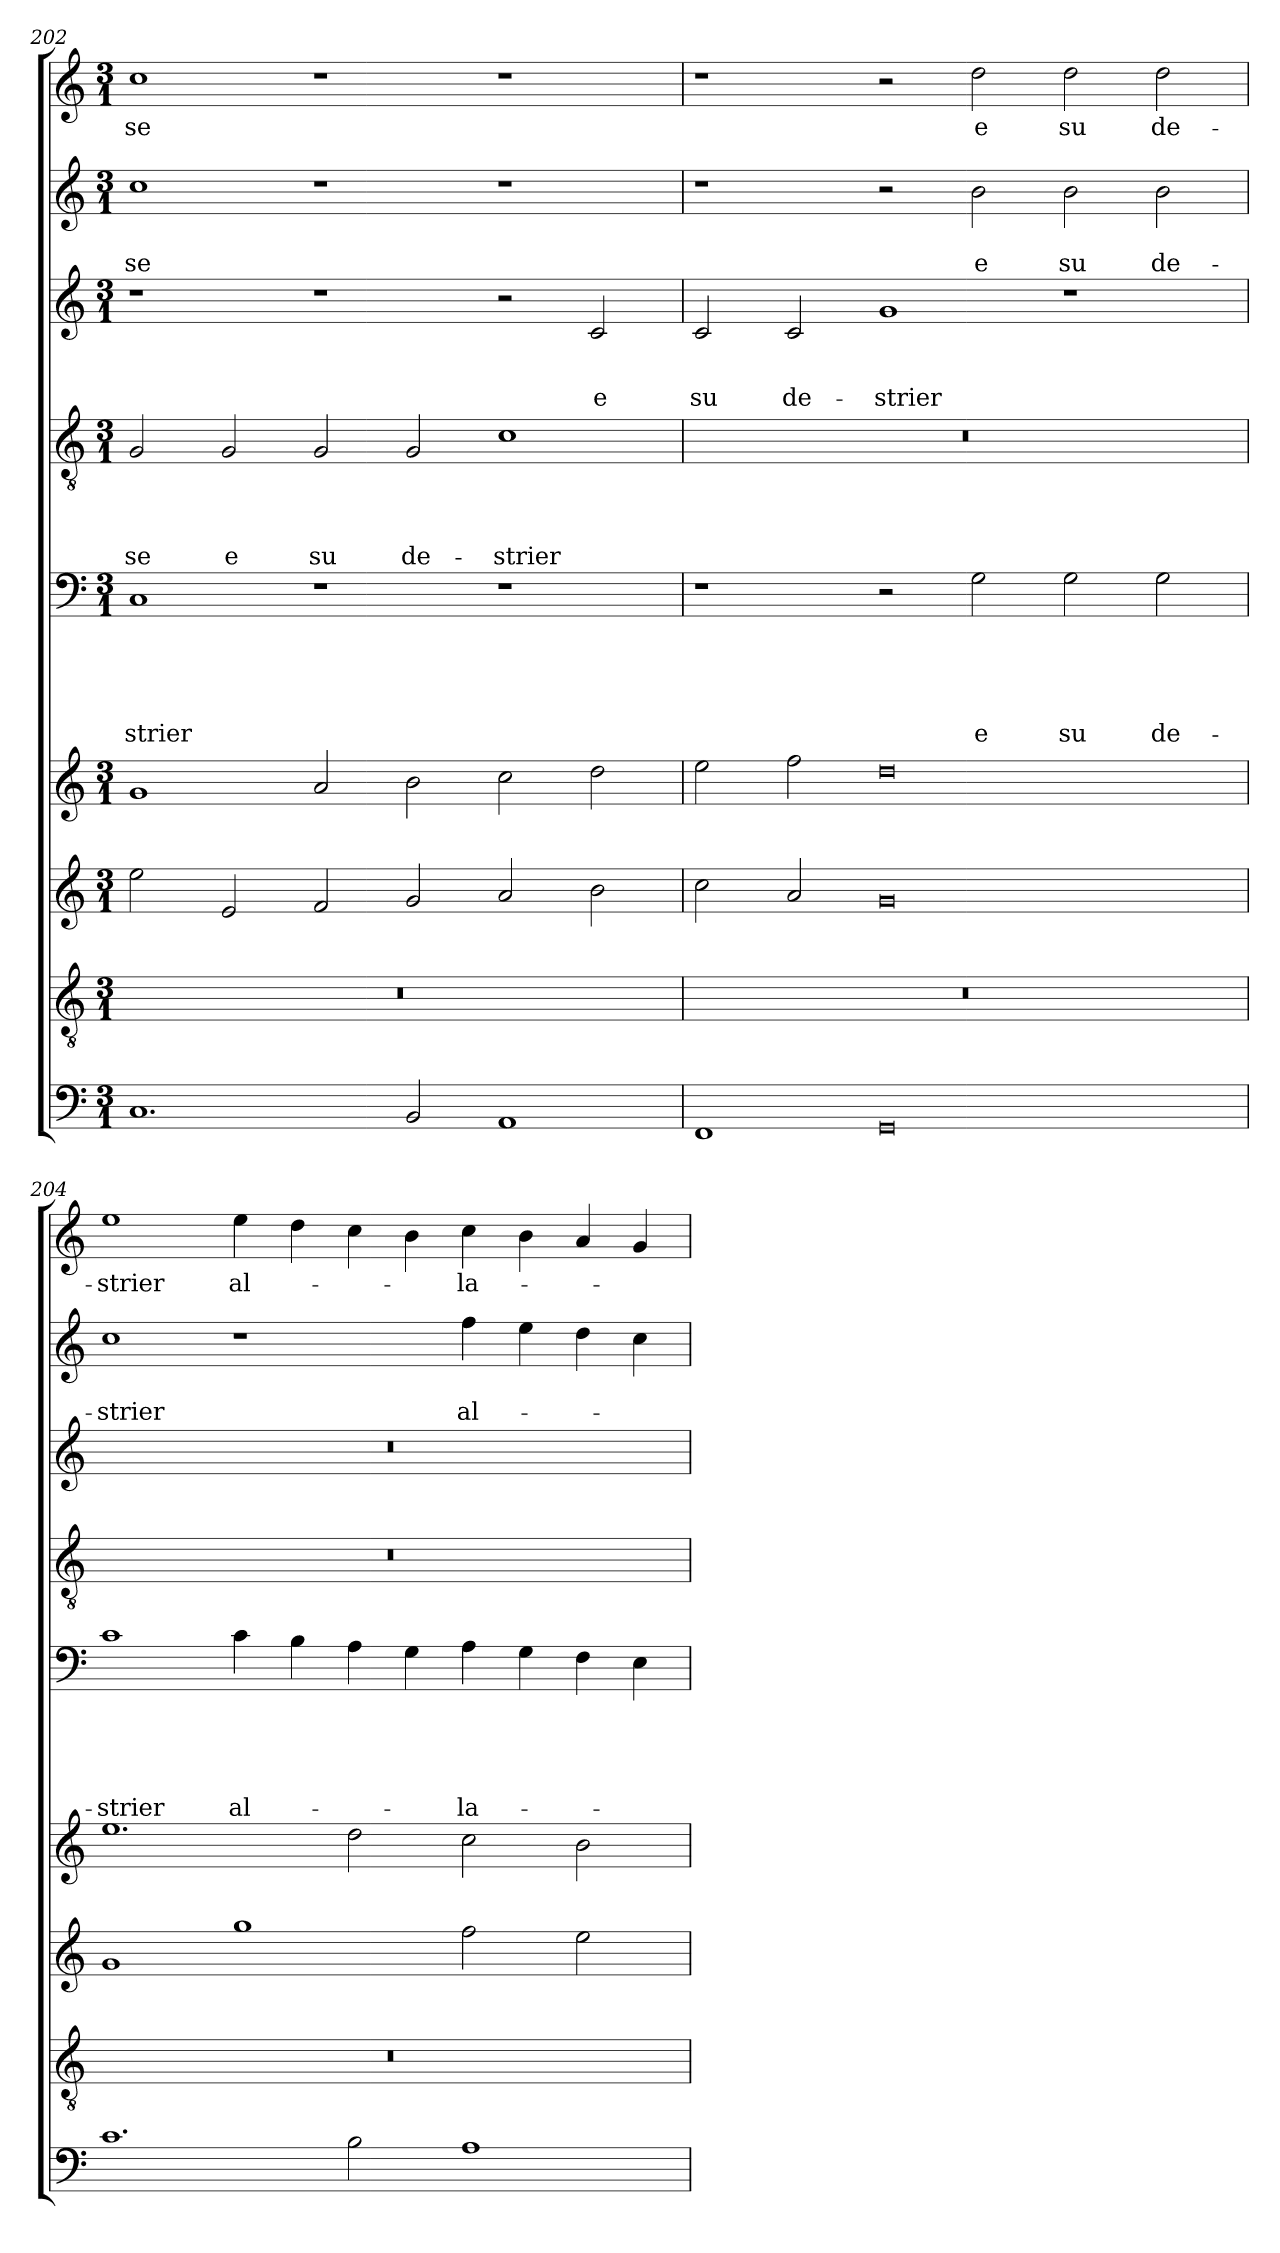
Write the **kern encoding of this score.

**kern	**kern	**kern	**kern	**kern	**text	**text	**text	**text	**text	**kern	**text	**text	**text	**text	**kern	**text	**text	**text	**kern	**text	**text	**kern	**text
*part9	*part8	*part7	*part6	*part5	*part5	*part5	*part5	*part5	*part5	*part4	*part4	*part4	*part4	*part4	*part3	*part3	*part3	*part3	*part2	*part2	*part2	*part1	*part1
*staff9	*staff8	*staff7	*staff6	*staff5	*staff5	*staff5	*staff5	*staff5	*staff5	*staff4	*staff4	*staff4	*staff4	*staff4	*staff3	*staff3	*staff3	*staff3	*staff2	*staff2	*staff2	*staff1	*staff1
*clefF4	*clefGv2	*clefG2	*clefG2	*clefF4	*	*	*	*	*	*clefGv2	*	*	*	*	*clefG2	*	*	*	*clefG2	*	*	*clefG2	*
*k[]	*k[]	*k[]	*k[]	*k[]	*	*	*	*	*	*k[]	*	*	*	*	*k[]	*	*	*	*k[]	*	*	*k[]	*
*C:	*C:	*C:	*C:	*C:	*	*	*	*	*	*C:	*	*	*	*	*C:	*	*	*	*C:	*	*	*C:	*
*M3/1	*M3/1	*M3/1	*M3/1	*M3/1	*	*	*	*	*	*M3/1	*	*	*	*	*M3/1	*	*	*	*M3/1	*	*	*M3/1	*
=202	=202	=202	=202	=202	=202	=202	=202	=202	=202	=202	=202	=202	=202	=202	=202	=202	=202	=202	=202	=202	=202	=202	=202
!	!	!	!	!	!	!	!	!	!LO:LY:b	!	!	!	!	!LO:LY:b	!	!	!	!	!	!	!LO:LY:b	!	!LO:LY:b
1.C	0.r	2ee\	1g	1C	.	.	.	.	-strier	2G/	.	.	.	-se	1r	.	.	.	1cc	.	-se	1cc	-se
!	!	!	!	!	!	!	!	!	!	!	!	!	!	!LO:LY:b	!	!	!	!	!	!	!	!	!
.	.	2e/	.	.	.	.	.	.	.	2G/	.	.	.	e	.	.	.	.	.	.	.	.	.
!	!	!	!	!	!	!	!	!	!	!	!	!	!	!LO:LY:b	!	!	!	!	!	!	!	!	!
.	.	2f/	2a/	1r	.	.	.	.	.	2G/	.	.	.	su	1r	.	.	.	1r	.	.	1r	.
!	!	!	!	!	!	!	!	!	!	!	!	!	!	!LO:LY:b	!	!	!	!	!	!	!	!	!
2BB/	.	2g/	2b\	.	.	.	.	.	.	2G/	.	.	.	de-	.	.	.	.	.	.	.	.	.
!	!	!	!	!	!	!	!	!	!	!	!	!	!	!LO:LY:b	!	!	!	!	!	!	!	!	!
1AA	.	2a/	2cc\	1r	.	.	.	.	.	1c	.	.	.	-strier	2r	.	.	.	1r	.	.	1r	.
!	!	!	!	!	!	!	!	!	!	!	!	!	!	!	!	!	!	!LO:LY:b	!	!	!	!	!
.	.	2b\	2dd\	.	.	.	.	.	.	.	.	.	.	.	2c/	.	.	e	.	.	.	.	.
=203	=203	=203	=203	=203	=203	=203	=203	=203	=203	=203	=203	=203	=203	=203	=203	=203	=203	=203	=203	=203	=203	=203	=203
!	!	!	!	!	!	!	!	!	!	!	!	!	!	!	!	!	!	!LO:LY:b	!	!	!	!	!
1FF	0.r	2cc\	2ee\	1r	.	.	.	.	.	0.r	.	.	.	.	2c/	.	.	su	1r	.	.	1r	.
!	!	!	!	!	!	!	!	!	!	!	!	!	!	!	!	!	!	!LO:LY:b	!	!	!	!	!
.	.	2a/	2ff\	.	.	.	.	.	.	.	.	.	.	.	2c/	.	.	de-	.	.	.	.	.
!	!	!	!	!	!	!	!	!	!	!	!	!	!	!	!	!	!	!LO:LY:b	!	!	!	!	!
0GG	.	0g	0dd	2r	.	.	.	.	.	.	.	.	.	.	1g	.	.	-strier	2r	.	.	2r	.
!	!	!	!	!	!	!	!	!	!LO:LY:b	!	!	!	!	!	!	!	!	!	!	!	!LO:LY:b	!	!LO:LY:b
.	.	.	.	2G\	.	.	.	.	e	.	.	.	.	.	.	.	.	.	2b\	.	e	2dd\	e
!	!	!	!	!	!	!	!	!	!LO:LY:b	!	!	!	!	!	!	!	!	!	!	!	!LO:LY:b	!	!LO:LY:b
.	.	.	.	2G\	.	.	.	.	su	.	.	.	.	.	1r	.	.	.	2b\	.	su	2dd\	su
!	!	!	!	!	!	!	!	!	!LO:LY:b	!	!	!	!	!	!	!	!	!	!	!	!LO:LY:b	!	!LO:LY:b
.	.	.	.	2G\	.	.	.	.	de-	.	.	.	.	.	.	.	.	.	2b\	.	de-	2dd\	de-
=204	=204	=204	=204	=204	=204	=204	=204	=204	=204	=204	=204	=204	=204	=204	=204	=204	=204	=204	=204	=204	=204	=204	=204
!	!	!	!	!	!	!	!	!	!LO:LY:b	!	!	!	!	!	!	!	!	!	!	!	!LO:LY:b	!	!LO:LY:b
1.c	0.r	1g	1.ee	1c	.	.	.	.	-strier	0.r	.	.	.	.	0.r	.	.	.	1cc	.	-strier	1ee	-strier
!	!	!	!	!	!	!	!	!	!LO:LY:b	!	!	!	!	!	!	!	!	!	!	!	!	!	!LO:LY:b
.	.	1gg	.	4c\	.	.	.	.	al-	.	.	.	.	.	.	.	.	.	1r	.	.	4ee\	al-
.	.	.	.	4B\	.	.	.	.	.	.	.	.	.	.	.	.	.	.	.	.	.	4dd\	.
2B\	.	.	2dd\	4A\	.	.	.	.	.	.	.	.	.	.	.	.	.	.	.	.	.	4cc\	.
.	.	.	.	4G\	.	.	.	.	.	.	.	.	.	.	.	.	.	.	.	.	.	4b\	.
!	!	!	!	!	!	!	!	!	!LO:LY:b	!	!	!	!	!	!	!	!	!	!	!	!LO:LY:b	!	!LO:LY:b
1A	.	2ff\	2cc\	4A\	.	.	.	.	-la-	.	.	.	.	.	.	.	.	.	4ff\	.	al-	4cc\	-la-
.	.	.	.	4G\	.	.	.	.	.	.	.	.	.	.	.	.	.	.	4ee\	.	.	4b\	.
.	.	2ee\	2b\	4F\	.	.	.	.	.	.	.	.	.	.	.	.	.	.	4dd\	.	.	4a/	.
.	.	.	.	4E\	.	.	.	.	.	.	.	.	.	.	.	.	.	.	4cc\	.	.	4g/	.
=	=	=	=	=	=	=	=	=	=	=	=	=	=	=	=	=	=	=	=	=	=	=	=
*-	*-	*-	*-	*-	*-	*-	*-	*-	*-	*-	*-	*-	*-	*-	*-	*-	*-	*-	*-	*-	*-	*-	*-
